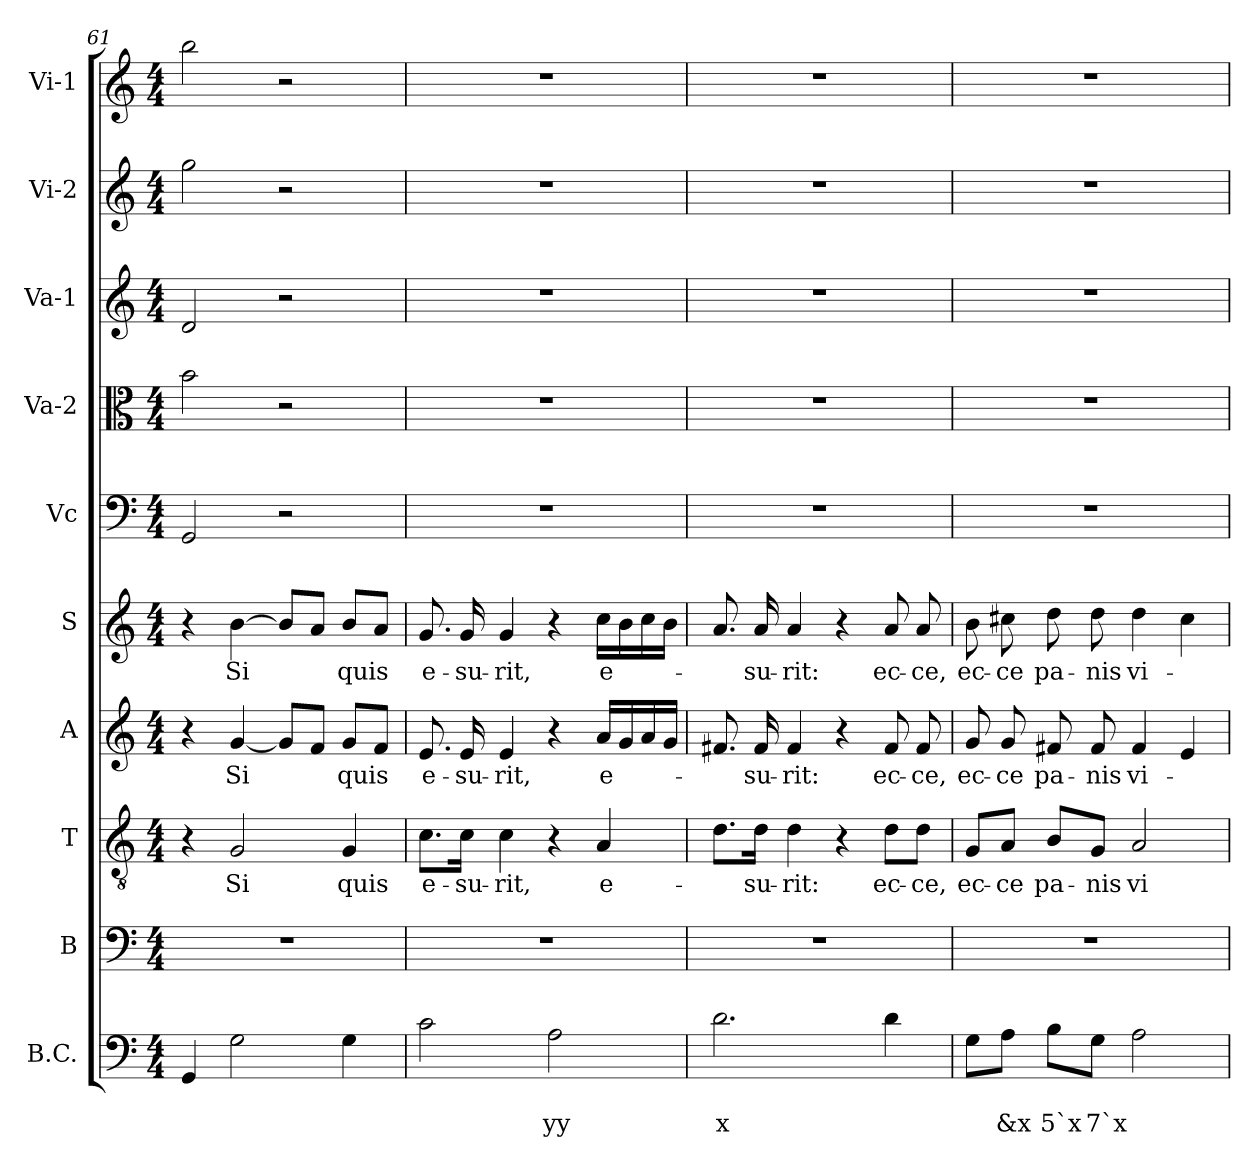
**kern	**text	**text	**kern	**kern	**text	**kern	**text	**kern	**text	**kern	**kern	**kern	**kern	**kern
*part10	*part10	*part10	*part9	*part8	*part8	*part7	*part7	*part6	*part6	*part5	*part4	*part3	*part2	*part1
*staff10	*staff10	*staff10	*staff9	*staff8	*staff8	*staff7	*staff7	*staff6	*staff6	*staff5	*staff4	*staff3	*staff2	*staff1
*I"B.C.	*	*	*I"B	*I"T	*	*I"A	*	*I"S	*	*I"Vc	*I"Va-2	*I"Va-1	*I"Vi-2	*I"Vi-1
*clefF4	*	*	*clefF4	*clefGv2	*	*clefG2	*	*clefG2	*	*clefF4	*clefC3	*clefG2	*clefG2	*clefG2
*k[]	*	*	*k[]	*k[]	*	*k[]	*	*k[]	*	*k[]	*k[]	*k[]	*k[]	*k[]
*C:	*	*	*C:	*C:	*	*C:	*	*C:	*	*C:	*C:	*C:	*C:	*C:
*M4/4	*	*	*M4/4	*M4/4	*	*M4/4	*	*M4/4	*	*M4/4	*M4/4	*M4/4	*M4/4	*M4/4
=61	=61	=61	=61	=61	=61	=61	=61	=61	=61	=61	=61	=61	=61	=61
4GG/	.	.	1r	4r	.	4r	.	4r	.	2GG/	2b\	2d/	2gg\	2bb\
!	!	!	!	!	!LO:LY:b	!	!LO:LY:b	!	!LO:LY:b	!	!	!	!	!
2G\	.	.	.	2G/	Si	[4g/	Si	[4b\	Si	.	.	.	.	.
.	.	.	.	.	.	8g/L]	.	8b/L]	.	2r	2r	2r	2r	2r
.	.	.	.	.	.	8f/J	.	8a/J	.	.	.	.	.	.
!	!	!	!	!	!LO:LY:b	!	!LO:LY:b	!	!LO:LY:b	!	!	!	!	!
4G\	.	.	.	4G/	quis	8g/L	quis	8b/L	quis	.	.	.	.	.
.	.	.	.	.	.	8f/J	.	8a/J	.	.	.	.	.	.
=62	=62	=62	=62	=62	=62	=62	=62	=62	=62	=62	=62	=62	=62	=62
!	!	!	!	!	!LO:LY:b	!	!LO:LY:b	!	!LO:LY:b	!	!	!	!	!
2c\	.	.	1r	8.c\L	e-	8.e/	e-	8.g/	e-	1r	1r	1r	1r	1r
!	!	!	!	!	!LO:LY:b	!	!LO:LY:b	!	!LO:LY:b	!	!	!	!	!
.	.	.	.	16c\Jk	-su-	16e/	-su-	16g/	-su-	.	.	.	.	.
!	!	!	!	!	!LO:LY:b	!	!LO:LY:b	!	!LO:LY:b	!	!	!	!	!
.	.	.	.	4c\	-rit,	4e/	-rit,	4g/	-rit,	.	.	.	.	.
!	!	!LO:LY:b	!	!	!	!	!	!	!	!	!	!	!	!
2A\	.	yy	.	4r	.	4r	.	4r	.	.	.	.	.	.
!	!	!	!	!	!LO:LY:b	!	!LO:LY:b	!	!LO:LY:b	!	!	!	!	!
.	.	.	.	4A/	e-	16a/LL	e-	16cc\LL	e-	.	.	.	.	.
.	.	.	.	.	.	16g/	.	16b\	.	.	.	.	.	.
.	.	.	.	.	.	16a/	.	16cc\	.	.	.	.	.	.
.	.	.	.	.	.	16g/JJ	.	16b\JJ	.	.	.	.	.	.
=63	=63	=63	=63	=63	=63	=63	=63	=63	=63	=63	=63	=63	=63	=63
!	!	!LO:LY:b	!	!	!	!	!	!	!	!	!	!	!	!
2.d\	.	x	1r	8.d\L	.	8.f#X/	.	8.a/	.	1r	1r	1r	1r	1r
!	!	!	!	!	!LO:LY:b	!	!LO:LY:b	!	!LO:LY:b	!	!	!	!	!
.	.	.	.	16d\Jk	-su-	16f#/	-su-	16a/	-su-	.	.	.	.	.
!	!	!	!	!	!LO:LY:b	!	!LO:LY:b	!	!LO:LY:b	!	!	!	!	!
.	.	.	.	4d\	-rit:	4f#/	-rit:	4a/	-rit:	.	.	.	.	.
.	.	.	.	4r	.	4r	.	4r	.	.	.	.	.	.
!	!	!	!	!	!LO:LY:b	!	!LO:LY:b	!	!LO:LY:b	!	!	!	!	!
4d\	.	.	.	8d\L	ec-	8f#/	ec-	8a/	ec-	.	.	.	.	.
!	!	!	!	!	!LO:LY:b	!	!LO:LY:b	!	!LO:LY:b	!	!	!	!	!
.	.	.	.	8d\J	-ce,	8f#/	-ce,	8a/	-ce,	.	.	.	.	.
!!LO:PB:g=z
=64	=64	=64	=64	=64	=64	=64	=64	=64	=64	=64	=64	=64	=64	=64
!	!	!	!	!	!LO:LY:b	!	!LO:LY:b	!	!LO:LY:b	!	!	!	!	!
8G\L	.	.	1r	8G/L	ec-	8g/	ec-	8b\	ec-	1r	1r	1r	1r	1r
!	!	!LO:LY:b	!	!	!LO:LY:b	!	!LO:LY:b	!	!LO:LY:b	!	!	!	!	!
8A\J	.	&x	.	8A/J	-ce	8g/	-ce	8cc#X\	-ce	.	.	.	.	.
!	!	!LO:LY:b	!	!	!LO:LY:b	!	!LO:LY:b	!	!LO:LY:b	!	!	!	!	!
8B\L	.	5`x	.	8B/L	pa-	8f#X/	pa-	8dd\	pa-	.	.	.	.	.
!	!	!LO:LY:b	!	!	!LO:LY:b	!	!LO:LY:b	!	!LO:LY:b	!	!	!	!	!
8G\J	.	7`x	.	8G/J	-nis	8f#/	-nis	8dd\	-nis	.	.	.	.	.
!	!	!	!	!	!LO:LY:b	!	!LO:LY:b	!	!LO:LY:b	!	!	!	!	!
2A\	.	.	.	2A/	vi-	4f#/	vi-	4dd\	vi-	.	.	.	.	.
.	.	.	.	.	.	4e/	.	4cc#\	.	.	.	.	.	.
=	=	=	=	=	=	=	=	=	=	=	=	=	=	=
*-	*-	*-	*-	*-	*-	*-	*-	*-	*-	*-	*-	*-	*-	*-
